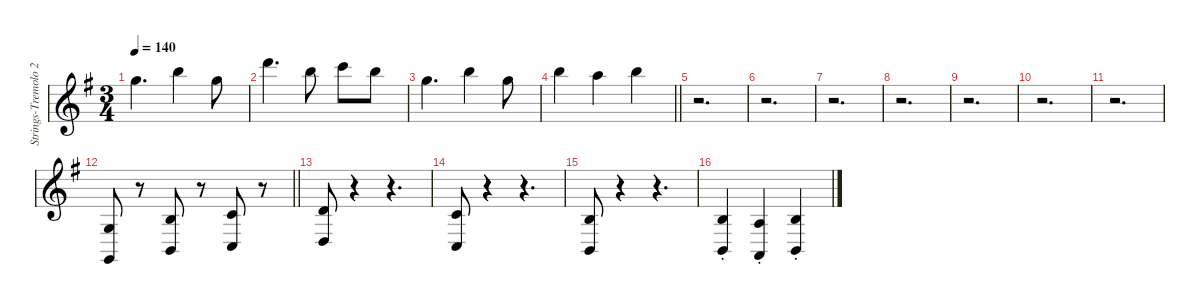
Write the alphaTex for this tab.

\defaultSystemsLayout 8
\hideDynamics
\bracketExtendMode groupsimilarinstruments
\firstSystemTrackNameMode fullname
\otherSystemsTrackNameOrientation horizontal
\track ("Strings-Tremolo 2" "vln.") {defaultSystemsLayout 8 instrument tremolostrings}
\staff {score}
\tuning (E4 B3 G3 D3 A2 E2)
\ts (3 4)
\tempo 140
\clef g2
\ks g
15.1{acc forcenatural}.4{d dy f beam Down} 19.1{acc forcenatural}.4{beam Down} 15.1{acc forcenatural}.8{beam Down} |
22.1{acc forcenatural}.4{d beam Down} 19.1{acc forcenatural}.8{beam Down} 20.1{acc forcenatural}.8{beam Down} 19.1{acc forcenatural}.8{beam Down} |
15.1{acc forcenatural}.4{d beam Down} 19.1{acc forcenatural}.4{beam Down} 15.1{acc forcenatural}.8{beam Down} |
\barLineRight lightlight
19.1{acc forcenatural}.4{beam Down} 17.1{acc forcenatural}.4{beam Down} 19.1{acc forcenatural}.4{beam Down} |
r.2{d beam Down} |
r.2{d beam Down} |
r.2{d beam Down} |
r.2{d beam Down} |
r.2{d beam Down} |
r.2{d beam Down} |
r.2{d beam Down} |
\barLineRight lightlight
(5.4{acc forcenatural} 3.6{acc forcenatural}).8{beam Up} r.8{beam Up} (9.4{acc forcenatural} 7.6{acc forcenatural}).8{beam Up} r.8{beam Up} (10.4{acc forcenatural} 8.6{acc forcenatural}).8{beam Up} r.8{beam Up} |
(12.4{acc forcenatural} 10.6{acc forcenatural}).8{beam Up} r.4{beam Up} r.4{d beam Up} |
(10.4{acc forcenatural} 8.6{acc forcenatural}).8{beam Up} r.4{beam Up} r.4{d beam Up} |
(9.4{acc forcenatural} 7.6{acc forcenatural}).8{beam Up} r.4{beam Up} r.4{d beam Up} |
(9.4{st acc forcenatural} 7.6{st acc forcenatural}).4{beam Up} (7.4{st acc forcenatural} 5.6{st acc forcenatural}).4{beam Up} (9.4{st acc forcenatural} 7.6{st acc forcenatural}).4{beam Up}
